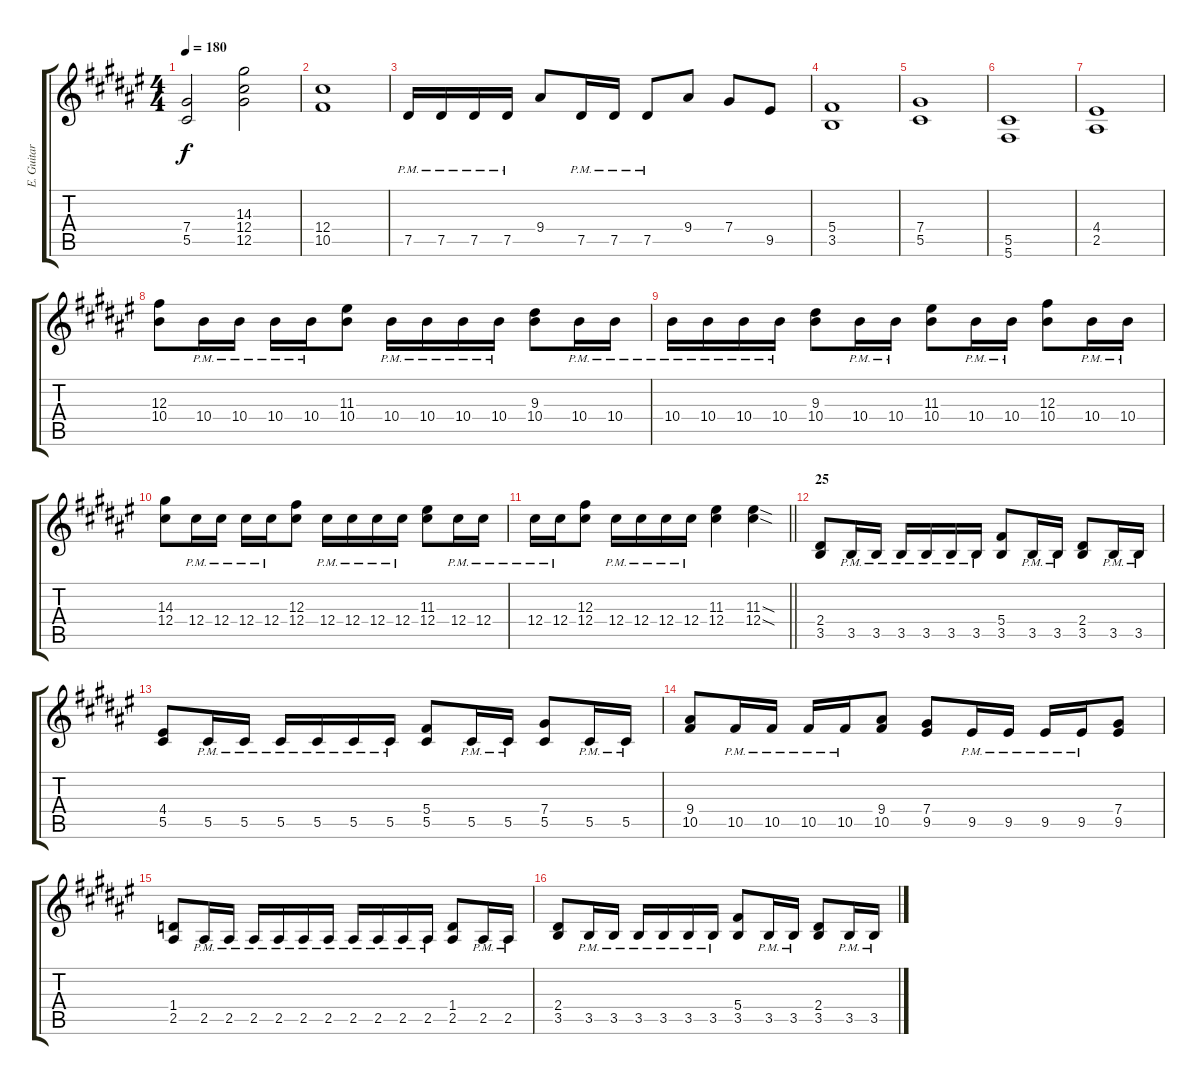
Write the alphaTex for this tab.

\track ("E. Guitar II" "E. Guitar ") {instrument overdrivenguitar}
\staff {score tabs}
\tuning (Eb4 Bb3 Gb3 Db3 Ab2 Db2) {hide}
\ts (4 4)
\tempo 180
\clef g2
\ks f#
(7.4 5.5).2{dy f} (14.3 12.4 12.5).2 |
(12.4 10.5).1 |
7.5{pm}.16 7.5{pm}.16 7.5{pm}.16 7.5{pm}.16 9.4.8 7.5{pm}.16 7.5{pm}.16 7.5{pm}.8 9.4.8 7.4.8 9.5.8 |
(5.4 3.5).1 |
(7.4 5.5).1 |
(5.5 5.6).1 |
(4.4 2.5).1 |
(12.3 10.4).8 10.4{pm}.16 10.4{pm}.16 10.4{pm}.16 10.4{pm}.16 (11.3 10.4).8 10.4{pm}.16 10.4{pm}.16 10.4{pm}.16 10.4{pm}.16 (9.3 10.4).8 10.4{pm}.16 10.4{pm}.16 |
10.4{pm}.16 10.4{pm}.16 10.4{pm}.16 10.4{pm}.16 (9.3 10.4).8 10.4{pm}.16 10.4{pm}.16 (11.3 10.4).8 10.4{pm}.16 10.4{pm}.16 (12.3 10.4).8 10.4{pm}.16 10.4{pm}.16 |
(14.3 12.4).8 12.4{pm}.16 12.4{pm}.16 12.4{pm}.16 12.4{pm}.16 (12.3 12.4).8 12.4{pm}.16 12.4{pm}.16 12.4{pm}.16 12.4{pm}.16 (11.3 12.4).8 12.4{pm}.16 12.4{pm}.16 |
\barLineRight lightlight
12.4{pm}.16 12.4{pm}.16 (12.3 12.4).8 12.4{pm}.16 12.4{pm}.16 12.4{pm}.16 12.4{pm}.16 (11.3 12.4).4 (11.3{sod} 12.4{sod}).4 |
\section ("" "25")
(2.4 3.5).8 3.5{pm}.16 3.5{pm}.16 3.5{pm}.16 3.5{pm}.16 3.5{pm}.16 3.5{pm}.16 (5.4 3.5).8 3.5{pm}.16 3.5{pm}.16 (2.4 3.5).8 3.5{pm}.16 3.5{pm}.16 |
(4.4 5.5).8 5.5{pm}.16 5.5{pm}.16 5.5{pm}.16 5.5{pm}.16 5.5{pm}.16 5.5{pm}.16 (5.4 5.5).8 5.5{pm}.16 5.5{pm}.16 (7.4 5.5).8 5.5{pm}.16 5.5{pm}.16 |
(9.4 10.5).8 10.5{pm}.16 10.5{pm}.16 10.5{pm}.16 10.5{pm}.16 (9.4 10.5).8 (7.4 9.5).8 9.5{pm}.16 9.5{pm}.16 9.5{pm}.16 9.5{pm}.16 (7.4 9.5).8 |
(1.4 2.5).8 2.5{pm}.16 2.5{pm}.16 2.5{pm}.16 2.5{pm}.16 2.5{pm}.16 2.5{pm}.16 2.5{pm}.16 2.5{pm}.16 2.5{pm}.16 2.5{pm}.16 (1.4 2.5).8 2.5{pm}.16 2.5{pm}.16 |
(2.4 3.5).8 3.5{pm}.16 3.5{pm}.16 3.5{pm}.16 3.5{pm}.16 3.5{pm}.16 3.5{pm}.16 (5.4 3.5).8 3.5{pm}.16 3.5{pm}.16 (2.4 3.5).8 3.5{pm}.16 3.5{pm}.16
